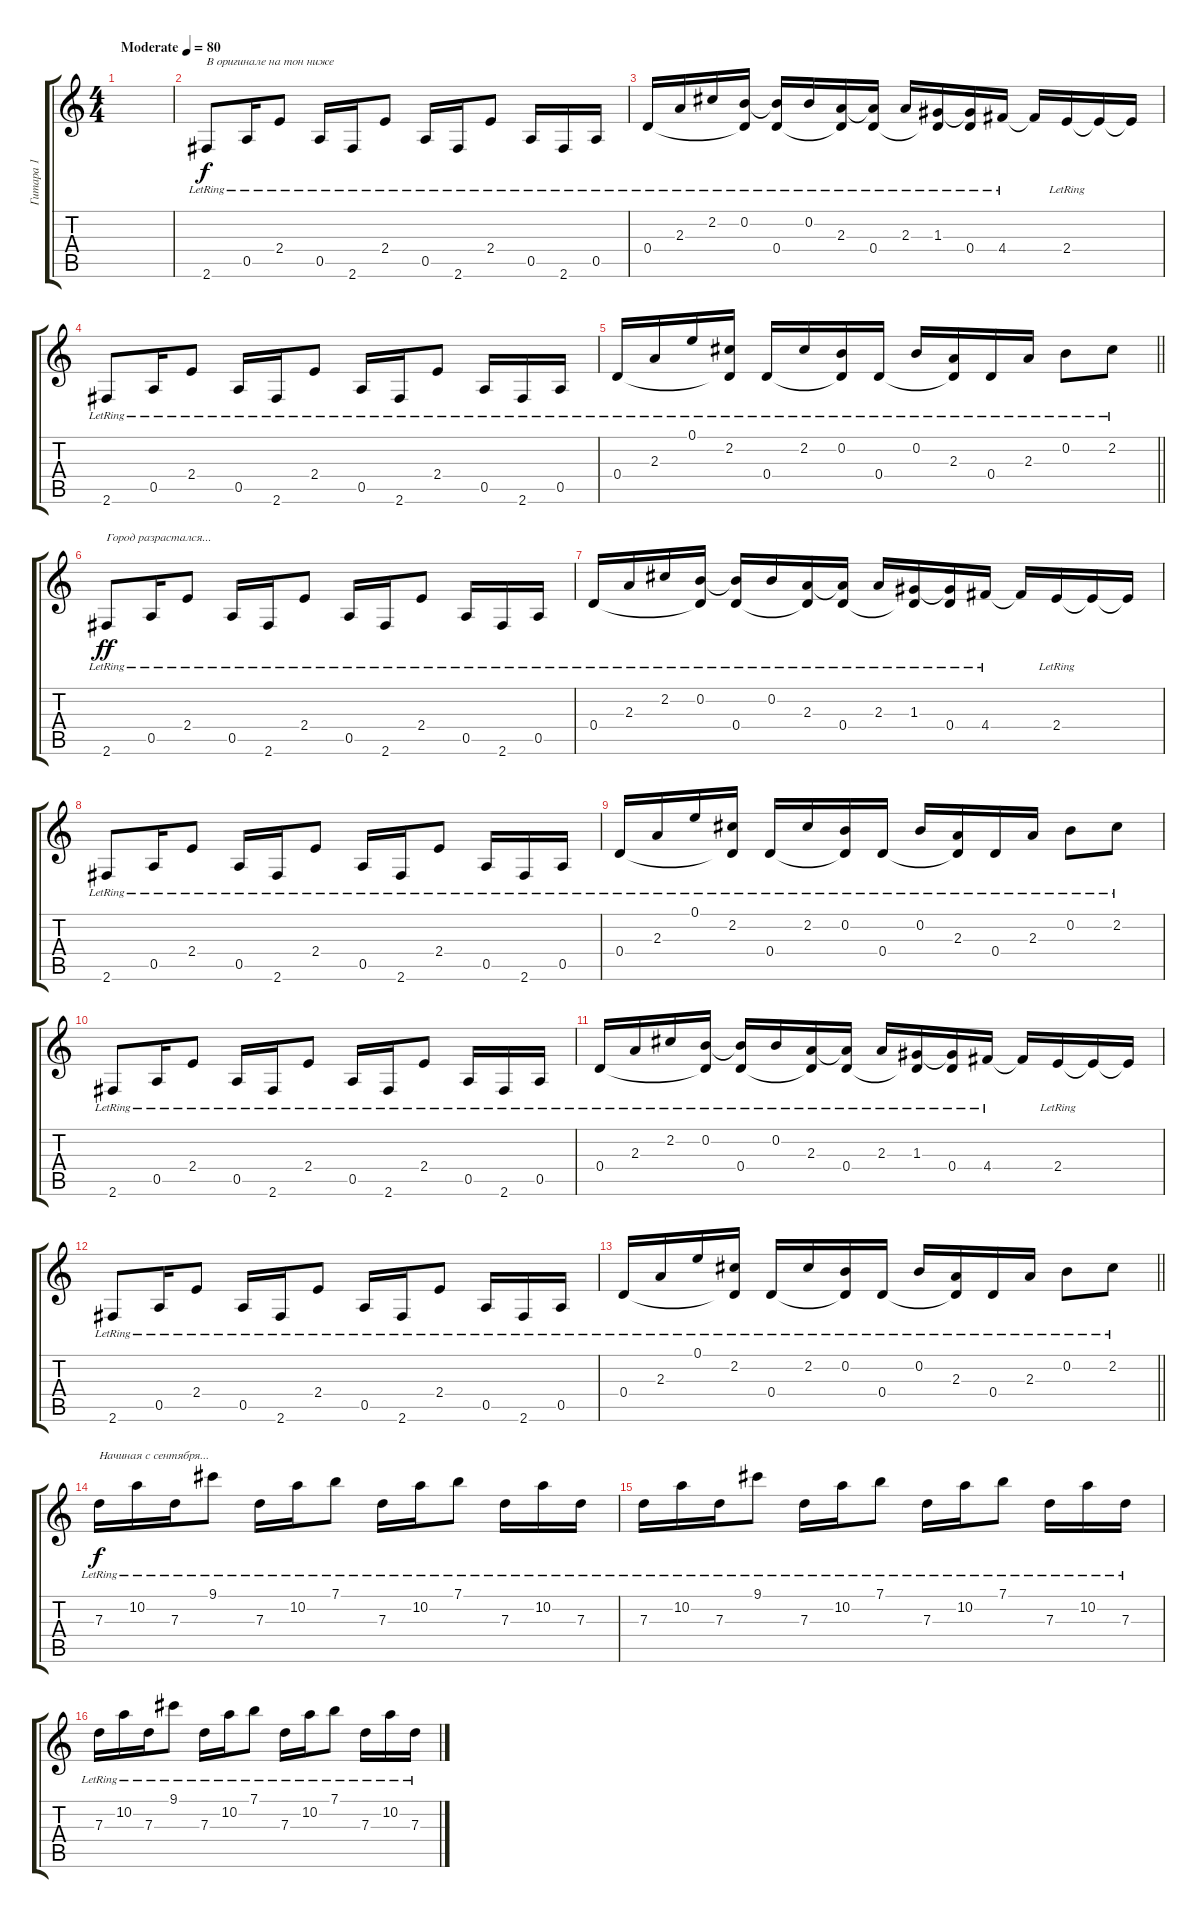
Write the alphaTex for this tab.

\track ("Гитара 1" "Гитара 1") {instrument acousticguitarsteel}
\staff {score tabs}
\tuning (E4 B3 G3 D3 A2 E2) {hide}
\ts (4 4)
\tempo (80 "Moderate")
\clef g2
\ks c
|
2.6{lr}.8{txt "В оригинале на тон ниже"} 0.5{lr}.16 2.4{lr}.8 0.5{lr}.16 2.6{lr}.16 2.4{lr}.8 0.5{lr}.16 2.6{lr}.16 2.4{lr}.8 0.5{lr}.16 2.6{lr}.16 0.5{lr}.16 |
0.4{lr}.16 2.3{lr}.16 2.2{lr}.16 (0.2{lr} 0.4{t}).16 (0.2{t} 0.4{lr}).16 0.2{lr}.16 (2.3{lr} 0.4{t}).16 (2.3{t} 0.4{lr}).16 2.3{lr}.16 (1.3{lr} 0.4{t}).16 (1.3{t} 0.4{lr}).16 4.4{lr}.16 4.4{t}.16 2.4{lr}.16 2.4{t}.16 2.4{t}.16 |
2.6{lr}.8 0.5{lr}.16 2.4{lr}.8 0.5{lr}.16 2.6{lr}.16 2.4{lr}.8 0.5{lr}.16 2.6{lr}.16 2.4{lr}.8 0.5{lr}.16 2.6{lr}.16 0.5{lr}.16 |
\barLineRight lightlight
0.4{lr}.16 2.3{lr}.16 0.1{lr}.16 (2.2{lr} 0.4{t}).16 0.4{lr}.16 2.2{lr}.16 (0.2{lr} 0.4{t}).16 0.4{lr}.16 0.2{lr}.16 (2.3{lr} 0.4{t}).16 0.4{lr}.16 2.3{lr}.16 0.2{lr}.8 2.2{lr}.8 |
2.6{lr}.8{txt "Город разрастался..." dy ff} 0.5{lr}.16 2.4{lr}.8 0.5{lr}.16 2.6{lr}.16 2.4{lr}.8 0.5{lr}.16 2.6{lr}.16 2.4{lr}.8 0.5{lr}.16 2.6{lr}.16 0.5{lr}.16 |
0.4{lr}.16 2.3{lr}.16 2.2{lr}.16 (0.2{lr} 0.4{t}).16 (0.2{t} 0.4{lr}).16 0.2{lr}.16 (2.3{lr} 0.4{t}).16 (2.3{t} 0.4{lr}).16 2.3{lr}.16 (1.3{lr} 0.4{t}).16 (1.3{t} 0.4{lr}).16 4.4{lr}.16 4.4{t}.16 2.4{lr}.16 2.4{t}.16 2.4{t}.16 |
2.6{lr}.8 0.5{lr}.16 2.4{lr}.8 0.5{lr}.16 2.6{lr}.16 2.4{lr}.8 0.5{lr}.16 2.6{lr}.16 2.4{lr}.8 0.5{lr}.16 2.6{lr}.16 0.5{lr}.16 |
0.4{lr}.16 2.3{lr}.16 0.1{lr}.16 (2.2{lr} 0.4{t}).16 0.4{lr}.16 2.2{lr}.16 (0.2{lr} 0.4{t}).16 0.4{lr}.16 0.2{lr}.16 (2.3{lr} 0.4{t}).16 0.4{lr}.16 2.3{lr}.16 0.2{lr}.8 2.2{lr}.8 |
2.6{lr}.8 0.5{lr}.16 2.4{lr}.8 0.5{lr}.16 2.6{lr}.16 2.4{lr}.8 0.5{lr}.16 2.6{lr}.16 2.4{lr}.8 0.5{lr}.16 2.6{lr}.16 0.5{lr}.16 |
0.4{lr}.16 2.3{lr}.16 2.2{lr}.16 (0.2{lr} 0.4{t}).16 (0.2{t} 0.4{lr}).16 0.2{lr}.16 (2.3{lr} 0.4{t}).16 (2.3{t} 0.4{lr}).16 2.3{lr}.16 (1.3{lr} 0.4{t}).16 (1.3{t} 0.4{lr}).16 4.4{lr}.16 4.4{t}.16 2.4{lr}.16 2.4{t}.16 2.4{t}.16 |
2.6{lr}.8 0.5{lr}.16 2.4{lr}.8 0.5{lr}.16 2.6{lr}.16 2.4{lr}.8 0.5{lr}.16 2.6{lr}.16 2.4{lr}.8 0.5{lr}.16 2.6{lr}.16 0.5{lr}.16 |
\barLineRight lightlight
0.4{lr}.16 2.3{lr}.16 0.1{lr}.16 (2.2{lr} 0.4{t}).16 0.4{lr}.16 2.2{lr}.16 (0.2{lr} 0.4{t}).16 0.4{lr}.16 0.2{lr}.16 (2.3{lr} 0.4{t}).16 0.4{lr}.16 2.3{lr}.16 0.2{lr}.8 2.2{lr}.8 |
7.3{lr}.16{txt "Начиная с сентября..." dy f} 10.2{lr}.16 7.3{lr}.16 9.1{lr}.8 7.3{lr}.16 10.2{lr}.16 7.1{lr}.8 7.3{lr}.16 10.2{lr}.16 7.1{lr}.8 7.3{lr}.16 10.2{lr}.16 7.3{lr}.16 |
7.3{lr}.16 10.2{lr}.16 7.3{lr}.16 9.1{lr}.8 7.3{lr}.16 10.2{lr}.16 7.1{lr}.8 7.3{lr}.16 10.2{lr}.16 7.1{lr}.8 7.3{lr}.16 10.2{lr}.16 7.3{lr}.16 |
7.3{lr}.16 10.2{lr}.16 7.3{lr}.16 9.1{lr}.8 7.3{lr}.16 10.2{lr}.16 7.1{lr}.8 7.3{lr}.16 10.2{lr}.16 7.1{lr}.8 7.3{lr}.16 10.2{lr}.16 7.3{lr}.16
